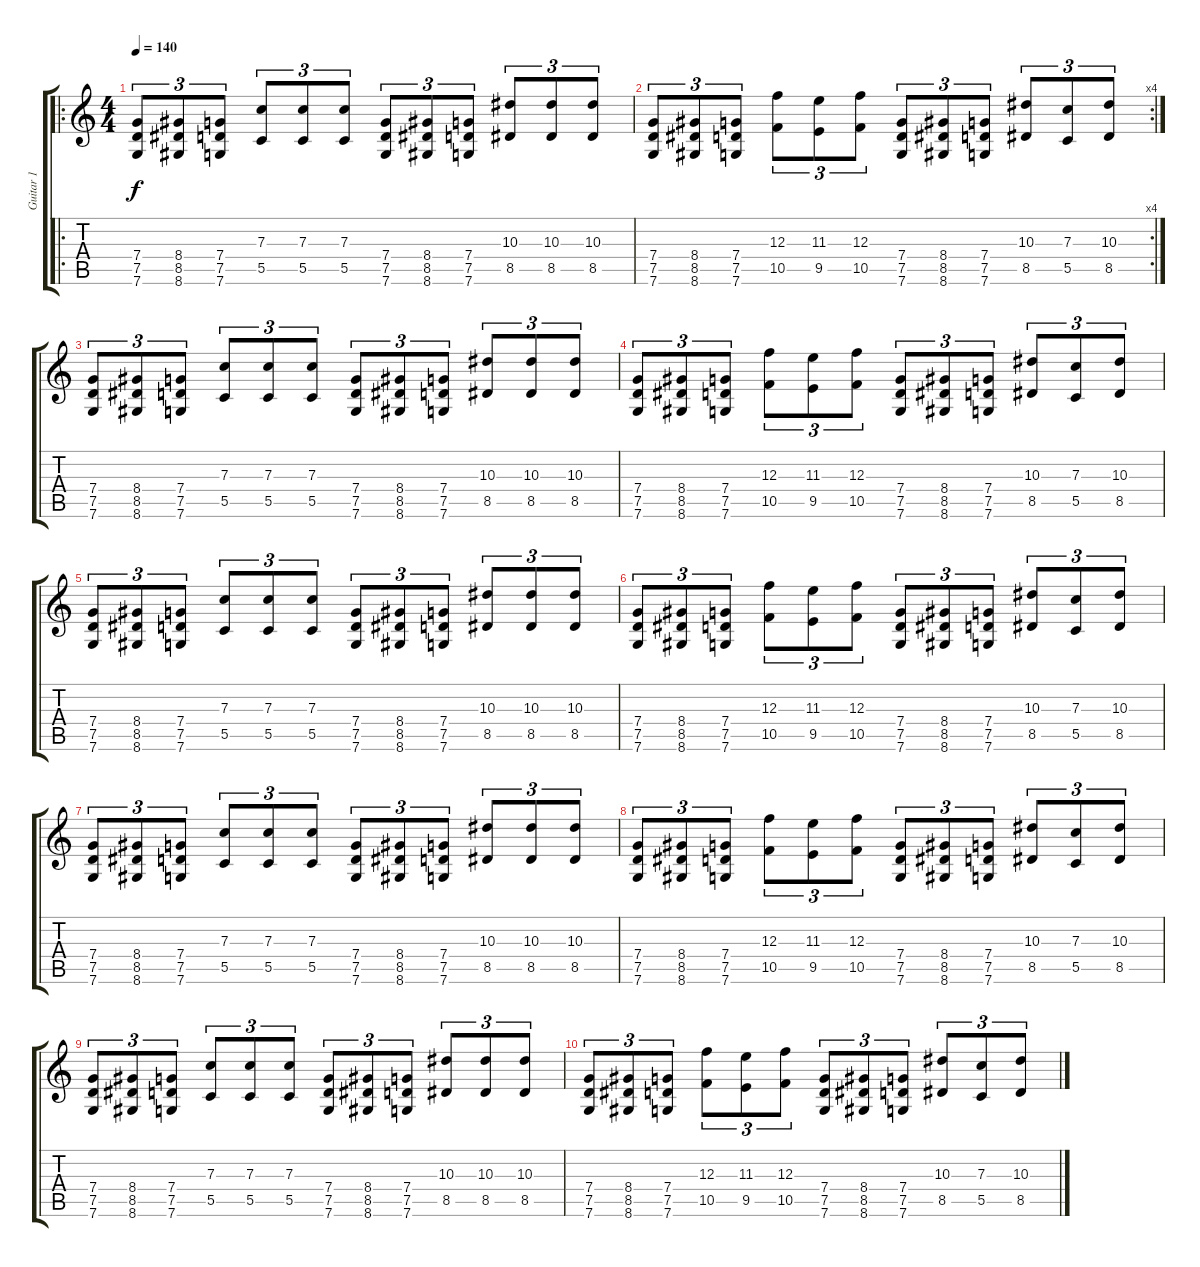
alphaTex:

\track ("Guitar 1" "Guitar 1") {instrument distortionguitar}
\staff {score tabs}
\tuning (D4 A3 F3 C3 G2 C2) {hide}
\ro
\ts (4 4)
\tempo 140
\clef g2
\ks c
(7.4 7.5 7.6).8{tu (3 2) dy f} (8.4 8.5 8.6).8{tu (3 2)} (7.4 7.5 7.6).8{tu (3 2)} (7.3 5.5).8{tu (3 2)} (7.3 5.5).8{tu (3 2)} (7.3 5.5).8{tu (3 2)} (7.4 7.5 7.6).8{tu (3 2)} (8.4 8.5 8.6).8{tu (3 2)} (7.4 7.5 7.6).8{tu (3 2)} (10.3 8.5).8{tu (3 2)} (10.3 8.5).8{tu (3 2)} (10.3 8.5).8{tu (3 2)} |
\rc 4
(7.4 7.5 7.6).8{tu (3 2)} (8.4 8.5 8.6).8{tu (3 2)} (7.4 7.5 7.6).8{tu (3 2)} (12.3 10.5).8{tu (3 2)} (11.3 9.5).8{tu (3 2)} (12.3 10.5).8{tu (3 2)} (7.4 7.5 7.6).8{tu (3 2)} (8.4 8.5 8.6).8{tu (3 2)} (7.4 7.5 7.6).8{tu (3 2)} (10.3 8.5).8{tu (3 2)} (7.3 5.5).8{tu (3 2)} (10.3 8.5).8{tu (3 2)} |
(7.4 7.5 7.6).8{tu (3 2)} (8.4 8.5 8.6).8{tu (3 2)} (7.4 7.5 7.6).8{tu (3 2)} (7.3 5.5).8{tu (3 2)} (7.3 5.5).8{tu (3 2)} (7.3 5.5).8{tu (3 2)} (7.4 7.5 7.6).8{tu (3 2)} (8.4 8.5 8.6).8{tu (3 2)} (7.4 7.5 7.6).8{tu (3 2)} (10.3 8.5).8{tu (3 2)} (10.3 8.5).8{tu (3 2)} (10.3 8.5).8{tu (3 2)} |
(7.4 7.5 7.6).8{tu (3 2)} (8.4 8.5 8.6).8{tu (3 2)} (7.4 7.5 7.6).8{tu (3 2)} (12.3 10.5).8{tu (3 2)} (11.3 9.5).8{tu (3 2)} (12.3 10.5).8{tu (3 2)} (7.4 7.5 7.6).8{tu (3 2)} (8.4 8.5 8.6).8{tu (3 2)} (7.4 7.5 7.6).8{tu (3 2)} (10.3 8.5).8{tu (3 2)} (7.3 5.5).8{tu (3 2)} (10.3 8.5).8{tu (3 2)} |
(7.4 7.5 7.6).8{tu (3 2)} (8.4 8.5 8.6).8{tu (3 2)} (7.4 7.5 7.6).8{tu (3 2)} (7.3 5.5).8{tu (3 2)} (7.3 5.5).8{tu (3 2)} (7.3 5.5).8{tu (3 2)} (7.4 7.5 7.6).8{tu (3 2)} (8.4 8.5 8.6).8{tu (3 2)} (7.4 7.5 7.6).8{tu (3 2)} (10.3 8.5).8{tu (3 2)} (10.3 8.5).8{tu (3 2)} (10.3 8.5).8{tu (3 2)} |
(7.4 7.5 7.6).8{tu (3 2)} (8.4 8.5 8.6).8{tu (3 2)} (7.4 7.5 7.6).8{tu (3 2)} (12.3 10.5).8{tu (3 2)} (11.3 9.5).8{tu (3 2)} (12.3 10.5).8{tu (3 2)} (7.4 7.5 7.6).8{tu (3 2)} (8.4 8.5 8.6).8{tu (3 2)} (7.4 7.5 7.6).8{tu (3 2)} (10.3 8.5).8{tu (3 2)} (7.3 5.5).8{tu (3 2)} (10.3 8.5).8{tu (3 2)} |
(7.4 7.5 7.6).8{tu (3 2)} (8.4 8.5 8.6).8{tu (3 2)} (7.4 7.5 7.6).8{tu (3 2)} (7.3 5.5).8{tu (3 2)} (7.3 5.5).8{tu (3 2)} (7.3 5.5).8{tu (3 2)} (7.4 7.5 7.6).8{tu (3 2)} (8.4 8.5 8.6).8{tu (3 2)} (7.4 7.5 7.6).8{tu (3 2)} (10.3 8.5).8{tu (3 2)} (10.3 8.5).8{tu (3 2)} (10.3 8.5).8{tu (3 2)} |
(7.4 7.5 7.6).8{tu (3 2)} (8.4 8.5 8.6).8{tu (3 2)} (7.4 7.5 7.6).8{tu (3 2)} (12.3 10.5).8{tu (3 2)} (11.3 9.5).8{tu (3 2)} (12.3 10.5).8{tu (3 2)} (7.4 7.5 7.6).8{tu (3 2)} (8.4 8.5 8.6).8{tu (3 2)} (7.4 7.5 7.6).8{tu (3 2)} (10.3 8.5).8{tu (3 2)} (7.3 5.5).8{tu (3 2)} (10.3 8.5).8{tu (3 2)} |
(7.4 7.5 7.6).8{tu (3 2)} (8.4 8.5 8.6).8{tu (3 2)} (7.4 7.5 7.6).8{tu (3 2)} (7.3 5.5).8{tu (3 2)} (7.3 5.5).8{tu (3 2)} (7.3 5.5).8{tu (3 2)} (7.4 7.5 7.6).8{tu (3 2)} (8.4 8.5 8.6).8{tu (3 2)} (7.4 7.5 7.6).8{tu (3 2)} (10.3 8.5).8{tu (3 2)} (10.3 8.5).8{tu (3 2)} (10.3 8.5).8{tu (3 2)} |
(7.4 7.5 7.6).8{tu (3 2)} (8.4 8.5 8.6).8{tu (3 2)} (7.4 7.5 7.6).8{tu (3 2)} (12.3 10.5).8{tu (3 2)} (11.3 9.5).8{tu (3 2)} (12.3 10.5).8{tu (3 2)} (7.4 7.5 7.6).8{tu (3 2)} (8.4 8.5 8.6).8{tu (3 2)} (7.4 7.5 7.6).8{tu (3 2)} (10.3 8.5).8{tu (3 2)} (7.3 5.5).8{tu (3 2)} (10.3 8.5).8{tu (3 2)}
